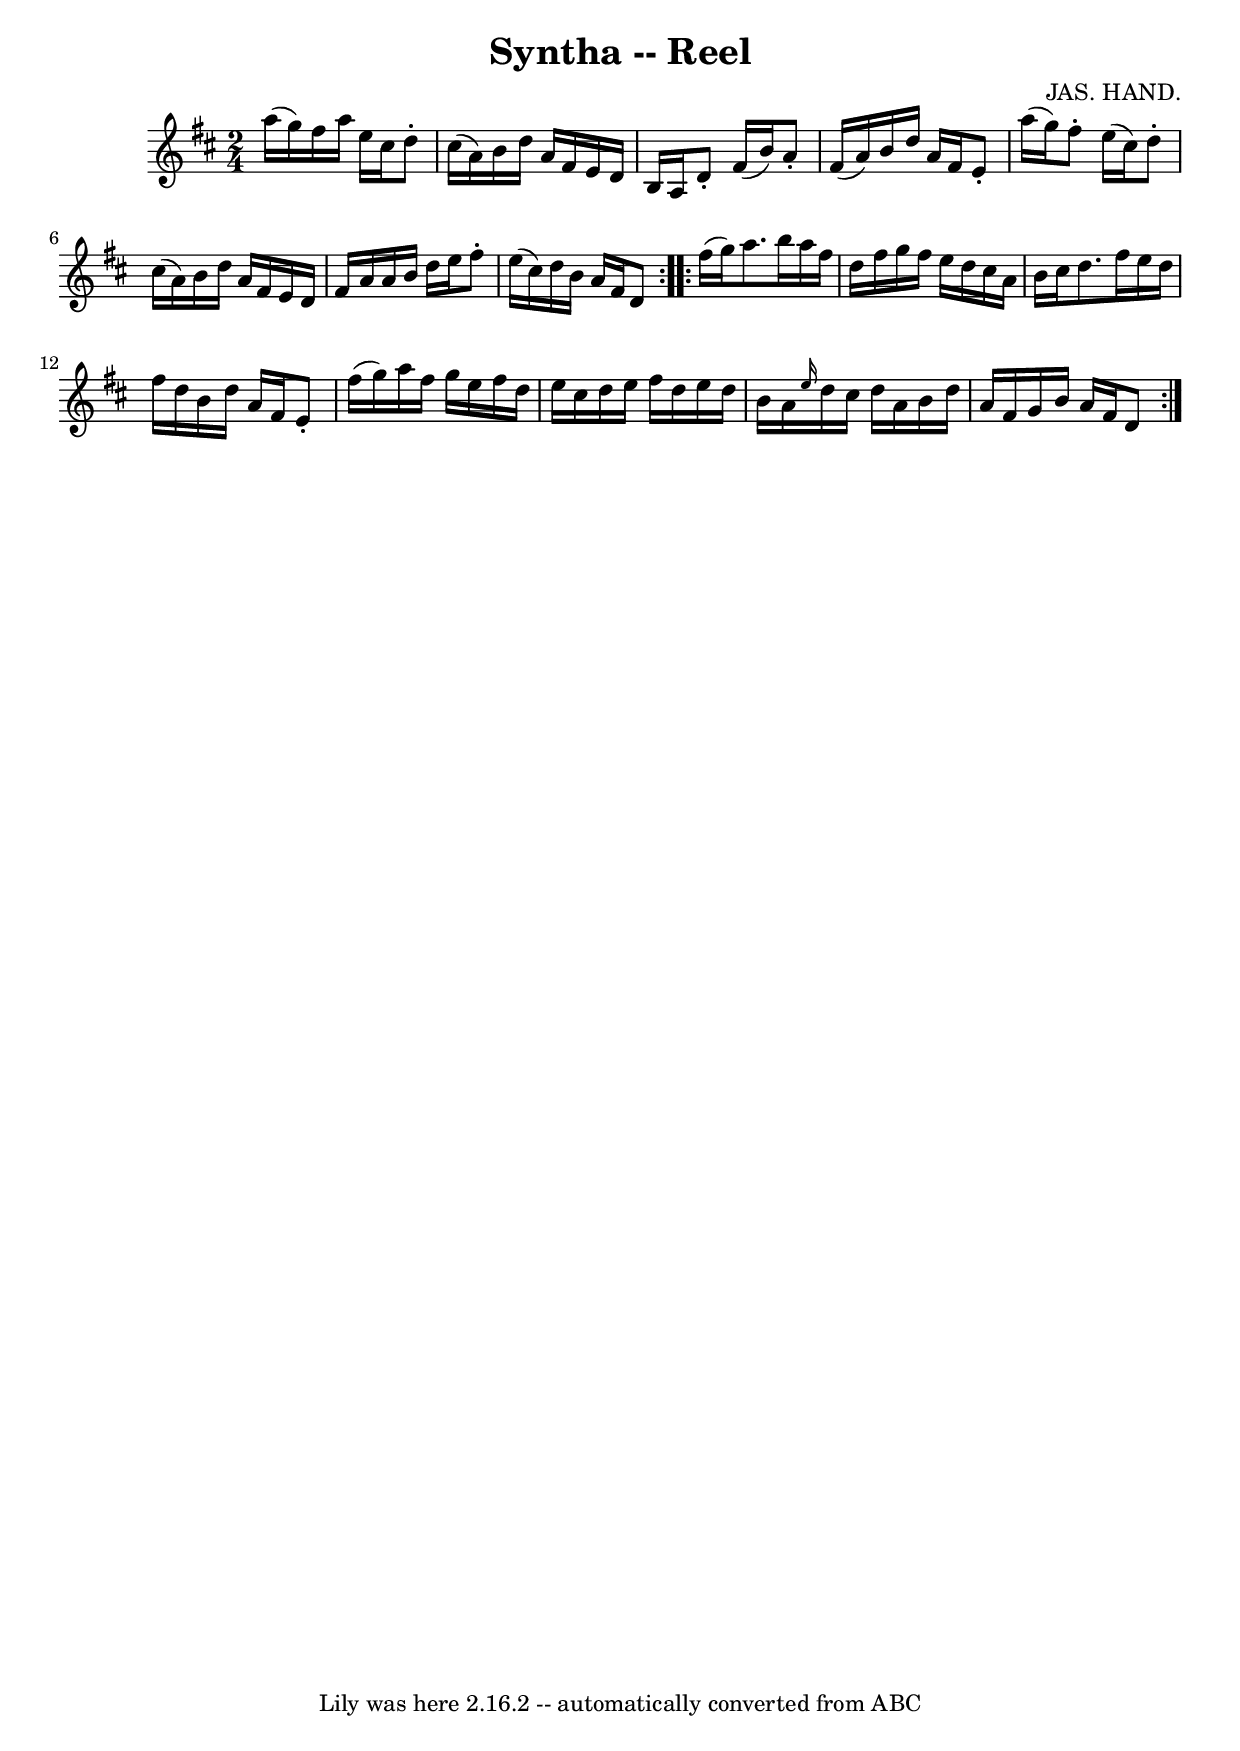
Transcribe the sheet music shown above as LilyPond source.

\version "2.16.2"
\include "Mammoth.ily"
\header {
  %% book = "Ryan's Mammoth Collection"
  composer = "JAS. HAND."
  crossRefNumber = "1"
  footnotes = "\\\\142"
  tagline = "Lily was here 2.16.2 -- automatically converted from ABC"
  title = "Syntha -- Reel"

}
voicedefault =  {



  \repeat volta 2 {

    \time 2/4 
    \key d \major
    a''16 (g''16) |
    fis''16 a''16    
    e''16 cis''16 d''8 -. cis''16 (a'16)   |
    b'16 d''16   
    a'16 fis'16 e'16 d'16 b16 a16    |
    d'8 -. fis'16 (
    b'16) a'8 -. fis'16 (a'16)   |
    b'16 d''16 a'16    
    fis'16 e'8 -. a''16 (g''16)   |
    fis''8 -. e''16 (
    cis''16) d''8 -. cis''16 (a'16)   |
    b'16 d''16 a'16 
    fis'16 e'16 d'16 fis'16 a'16    |
    a'16 b'16 d''16 
    e''16 fis''8 -. e''16 (cis''16)   |
    d''16 b'16    
    a'16 fis'16 d'8    
  } 
  \repeat volta 2 {
    fis''16 (g''16) |
    
    a''8. b''16 a''16 fis''16 d''16 fis''16    |
    g''16  
    fis''16 e''16 d''16 cis''16 a'16 b'16 cis''16    |
    
    d''8. fis''16 e''16 d''16 fis''16 d''16    |
    b'16    
    d''16 a'16 fis'16 e'8 -. fis''16 (g''16)   |
    a''16  
    fis''16 g''16 e''16 fis''16 d''16 e''16 cis''16    |
    
    d''16 e''16 fis''16 d''16 e''16 d''16 b'16 a'16    
    |
    \grace { e''16  
	   } d''16 cis''16 d''16 a'16 b'16    
    d''16 a'16 fis'16    |
    g'16 b'16 a'16 fis'16 d'8  
  }  
  

}

\score{
  <<

    \context Staff="default"
    {
      \voicedefault 
      
    }

  >>
  \layout {
    
  }
  \midi {
  }

}
